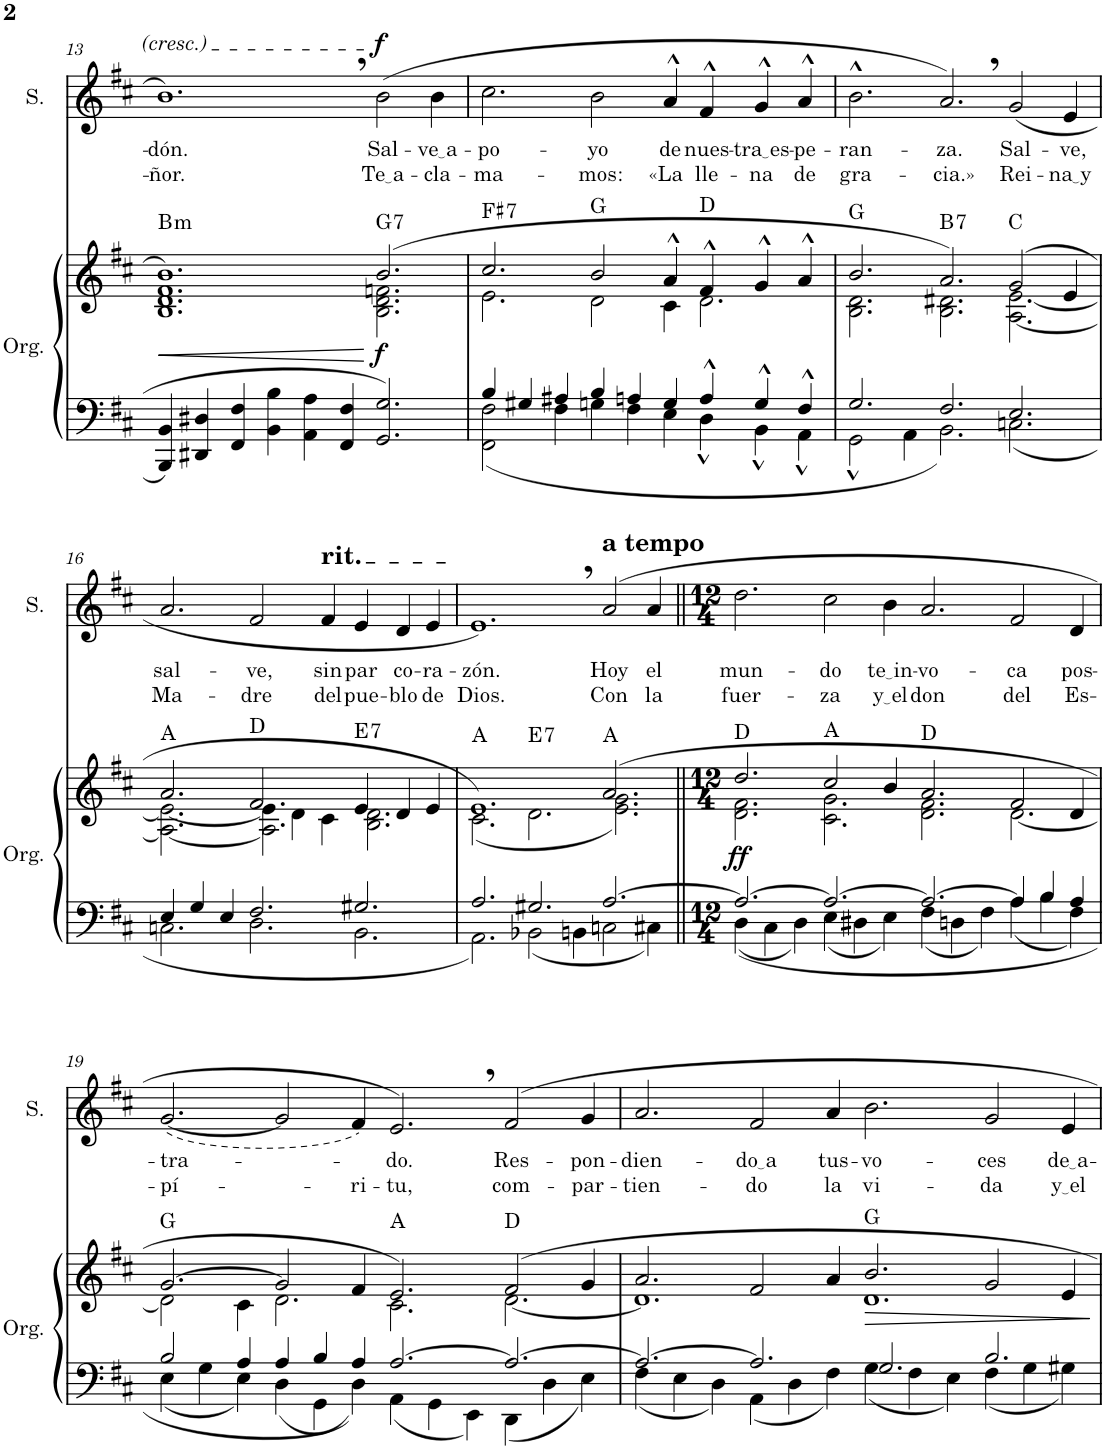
**kern	**kern	**dynam	**harte	**kern	**text	**text	**dynam
*part2	*part2	*part2	*part2	*part1	*part1	*part1	*part1
*staff3	*staff2	*staff2/3	*	*staff1	*staff1	*staff1	*staff1
*I"Órgano	*	*	*	*I"Soprano	*	*	*
*	*	*	*	*I'S.	*	*	*
!!LO:PB:g=z
*clefF4	*clefG2	*	*	*clefG2	*	*	*
*k[f#c#]	*k[f#c#]	*	*	*k[f#c#]	*	*	*
*M9/4	*M9/4	*	*	*M9/4	*	*	*
=13	=13	=13	=13	=13	=13	=13	=13
!	!	!LO:HP:b	!LO:H:kt=m	!	!LO:LY:b	!LO:LY:b	!
*	*^	*	*	*	*	*	*
4BBB/ 4BB/	1.b	1.B 1.d 1.f#	<	B:min	1.b,	-dón.	-ñor.	.
4DD#X/ 4D#X/	.	.	.	.	.	.	.	.
4FF#/ 4F#/	.	.	.	.	.	.	.	.
4BB\ 4B\	.	.	.	.	.	.	.	.
4AA\ 4A\	.	.	.	.	.	.	.	.
4FF#/ 4F#/	.	.	.	.	.	.	.	.
!	!	!	!LO:DY:n=1:b	!LO:H:kt=7	!	!LO:LY:b	!LO:LY:b	!LO:DY:a
2.GG/ 2.G/	(2.b/	2.B\ 2.d\ 2.fn\	[ f	G:7	(2b\	Sal-	Te a	f
!	!	!	!	!	!	!LO:LY:b	!LO:LY:b	!
.	.	.	.	.	4b\	ve a	-cla-	.
=14	=14	=14	=14	=14	=14	=14	=14	=14
*^	*	*	*	*	*	*	*	*
!	!	!	!	!	!LO:H:kt=7	!	!LO:LY:b	!LO:LY:b	!
4B/	2FF#\ 2F#\	2.cc#/	2.e\	.	F#:7	2.cc#\	-po-	-ma-	.
4G#X/	.	.	.	.	.	.	.	.	.
4A#X/	4F#\	.	.	.	.	.	.	.	.
!	!	!	!	!	!	!	!LO:LY:b	!LO:LY:b	!
4B/	4Gn\	2b/	2d\	.	G:maj	2b\	-yo	-mos:	.
4An/	4F#\	.	.	.	.	.	.	.	.
!	!	!	!	!	!	!	!LO:LY:b	!LO:LY:b	!
4G/	4E\	4a^^/	4c#\	.	.	4a^^/	de	«La	.
!	!	!	!	!	!	!	!LO:LY:b	!LO:LY:b	!
4A^^/	4D^^\	4f#^^/	2.d\	.	D:maj	4f#^^/	nues-	lle-	.
!	!	!	!	!	!	!	!LO:LY:b	!LO:LY:b	!
4G^^/	4BB^^\	4g^^/	.	.	.	4g^^/	tra es	-na	.
!	!	!	!	!	!	!	!LO:LY:b	!LO:LY:b	!
4F#^^/	4AA^^\	4a^^/	.	.	.	4a^^/	-pe-	de	.
=15	=15	=15	=15	=15	=15	=15	=15	=15	=15
!	!	!	!	!	!	!	!LO:LY:b	!LO:LY:b	!
2.G/	2GG^^\	2.b/	2.B\ 2.d\	.	G:maj	2.b^^\	-ran-	gra-	.
.	4AA\	.	.	.	.	.	.	.	.
!	!	!	!	!	!LO:H:kt=7	!	!LO:LY:b	!LO:LY:b	!
2.F#/	2.BB\	2.a/)	2.B\ 2.d#X\	.	B:7	2.a,/)	-za.	-cia.»	.
!	!	!	!	!	!	!	!LO:LY:b	!LO:LY:b	!
2.E/	2.Cn\	(2g/	[2.A\ [2.e\	.	C:maj	(2g/	Sal-	Rei-	.
!	!	!	!	!	!	!	!LO:LY:b	!LO:LY:b	!
.	.	4e/	.	.	.	4e/	-ve,	na y	.
!!LO:LB:g=z
=16	=16	=16	=16	=16	=16	=16	=16	=16	=16
*	*	*	*^	*	*	*	*	*	*
!	!	!	!	!	!	!	!	!LO:LY:b	!LO:LY:b	!
4E/	2.Cn\	2.a/	2.e\_	2.A\_	.	A:maj	2.a/	sal-	Ma-	.
4G/	.	.	.	.	.	.	.	.	.	.
4E/	.	.	.	.	.	.	.	.	.	.
!	!	!	!	!	!	!	!	!LO:LY:b	!LO:LY:b	!
2.F#/	2.D\	2.f#/	4e\]	2.A\]	.	D:maj	2f#/	-ve,	-dre	.
.	.	.	4d\	.	.	.	.	.	.	.
!	!	!	!	!	!	!	!LO:TX:a:t=rit.	!	!	!
!	!	!	!	!	!	!	!	!LO:LY:b	!LO:LY:b	!
.	.	.	4c#\	.	.	.	4f#/	sin	del	.
!	!	!	!	!	!	!LO:H:kt=7	!	!LO:LY:b	!LO:LY:b	!
2.G#X/	2.BB\	4e/	2.B\ 2.d\	2.ryy	.	E:7	4e/	par	pue-	.
!	!	!	!	!	!	!	!	!LO:LY:b	!LO:LY:b	!
.	.	4d/	.	.	.	.	4d/	co-	-blo	.
!	!	!	!	!	!	!	!	!LO:LY:b	!LO:LY:b	!
.	.	4e/	.	.	.	.	4e/	-ra-	de	.
*	*	*	*v	*v	*	*	*	*	*	*
=17	=17	=17	=17	=17	=17	=17	=17	=17	=17
!	!	!	!	!	!	!	!LO:LY:b	!LO:LY:b	!
2.A/	2.AA\	1.e)	(2.c#\	.	A:maj	1.e,)	-zón.	Dios.	.
!	!	!	!	!	!LO:H:kt=7	!	!	!	!
2.G#X/	2BB-X\	.	2.d\	.	E:7	.	.	.	.
.	4BBn\	.	.	.	.	.	.	.	.
!	!	!	!	!	!	!LO:TX:a:B:t=a tempo	!	!	!
!	!	!	!	!	!	!	!LO:LY:b	!LO:LY:b	!
[2.A/	2Cn\	(2.a/	2.e\ 2.g\)	.	A:maj	(2a/	Hoy	Con	.
!	!	!	!	!	!	!	!LO:LY:b	!LO:LY:b	!
.	4C#X\	.	.	.	.	4a/	el	la	.
=18||	=18||	=18||	=18||	=18||	=18||	=18||	=18||	=18||	=18||
*M12/4	*	*M12/4	*	*	*	*M12/4	*	*	*
!	!	!	!	!LO:DY:b	!	!	!LO:LY:b	!LO:LY:b	!
2.A/_	4D\	2.dd/	2.d\ 2.f#\	ff	D:maj	2.dd\	mun-	fuer-	.
.	4C#\	.	.	.	.	.	.	.	.
.	4D\	.	.	.	.	.	.	.	.
!	!	!	!	!	!	!	!LO:LY:b	!LO:LY:b	!
2.A/_	4E\	2cc#/	2.c#\ 2.g\	.	A:maj	2cc#\	-do	-za	.
.	4D#X\	.	.	.	.	.	.	.	.
!	!	!	!	!	!	!	!LO:LY:b	!LO:LY:b	!
.	4E\	4b/	.	.	.	4b\	te in	y el	.
!	!	!	!	!	!	!	!LO:LY:b	!LO:LY:b	!
2.A/_	4F#\	2.a/	2.d\ 2.f#\	.	D:maj	2.a/	-vo-	don	.
.	4Dn\	.	.	.	.	.	.	.	.
.	4F#\	.	.	.	.	.	.	.	.
!	!	!	!	!	!	!	!LO:LY:b	!LO:LY:b	!
4A/]	4A\	2f#/	[2.d\	.	.	2f#/	-ca	del	.
4B/	4B\	.	.	.	.	.	.	.	.
!	!	!	!	!	!	!	!LO:LY:b	!LO:LY:b	!
4A/	4F#\	4d/	.	.	.	4d/	pos-	Es-	.
!!LO:LB:g=z
=19	=19	=19	=19	=19	=19	=19	=19	=19	=19
!	!	!	!	!	!	!	!LO:LY:b	!LO:LY:b	!
2B/	4E\	[2.g/	2d\]	.	G:maj	([2.g/	-tra-	-pí-	.
.	4G\	.	.	.	.	.	.	.	.
4A/	4E\	.	4c#\	.	.	.	.	.	.
4A/	4D\	2g/]	2.d\	.	.	2g/]	.	.	.
4B/	4GG\	.	.	.	.	.	.	.	.
!	!	!	!	!	!	!	!	!LO:LY:b	!
4A/	4D\	4f#/	.	.	.	4f#/)	.	-ri-	.
!	!	!	!	!	!	!	!LO:LY:b	!LO:LY:b	!
[2.A/	4AA\	2.e/)	2.c#\	.	A:maj	2.e,/)	-do.	-tu,	.
.	4GG\	.	.	.	.	.	.	.	.
.	4EE\	.	.	.	.	.	.	.	.
!	!	!	!	!	!	!	!LO:LY:b	!LO:LY:b	!
2.A/_	4DD\	2f#/	[2.d\	.	D:maj	2f#/	Res-	com-	.
.	4D\	.	.	.	.	.	.	.	.
!	!	!	!	!	!	!	!LO:LY:b	!LO:LY:b	!
.	4E\	4g/	.	.	.	4g/	-pon-	-par-	.
=20	=20	=20	=20	=20	=20	=20	=20	=20	=20
!	!	!	!	!	!	!	!LO:LY:b	!LO:LY:b	!
2.A/_	4F#\	2.a/	1.d]	.	.	2.a/	-dien-	-tien-	.
.	4E\	.	.	.	.	.	.	.	.
.	4D\	.	.	.	.	.	.	.	.
!	!	!	!	!	!	!	!LO:LY:b	!LO:LY:b	!
2.A/]	4AA\	2f#/	.	.	.	2f#/	do a	-do	.
.	4D\	.	.	.	.	.	.	.	.
!	!	!	!	!	!	!	!LO:LY:b	!LO:LY:b	!
.	4F#\	4a/	.	.	.	4a/	tus-	la	.
!	!	!	!	!LO:HP:b	!	!	!LO:LY:b	!LO:LY:b	!
2.G/	4G\	2.b/	1.d	>	G:maj	2.b\	-vo-	vi-	.
.	4F#\	.	.	.	.	.	.	.	.
.	4E\	.	.	.	.	.	.	.	.
!	!	!	!	!	!	!	!LO:LY:b	!LO:LY:b	!
2.B/	4F#\	2g/	.	.	.	2g/	-ces	-da	.
.	4G\	.	.	.	.	.	.	.	.
!	!	!	!	!	!	!	!LO:LY:b	!LO:LY:b	!
.	4G#X\	4e/	.	.	.	4e/	de a	y el	.
*v	*v	*	*	*	*	*	*	*	*
*	*v	*v	*	*	*	*	*	*
.	.	]	.	.	.	.	.
=	=	=	=	=	=	=	=
*-	*-	*-	*-	*-	*-	*-	*-
